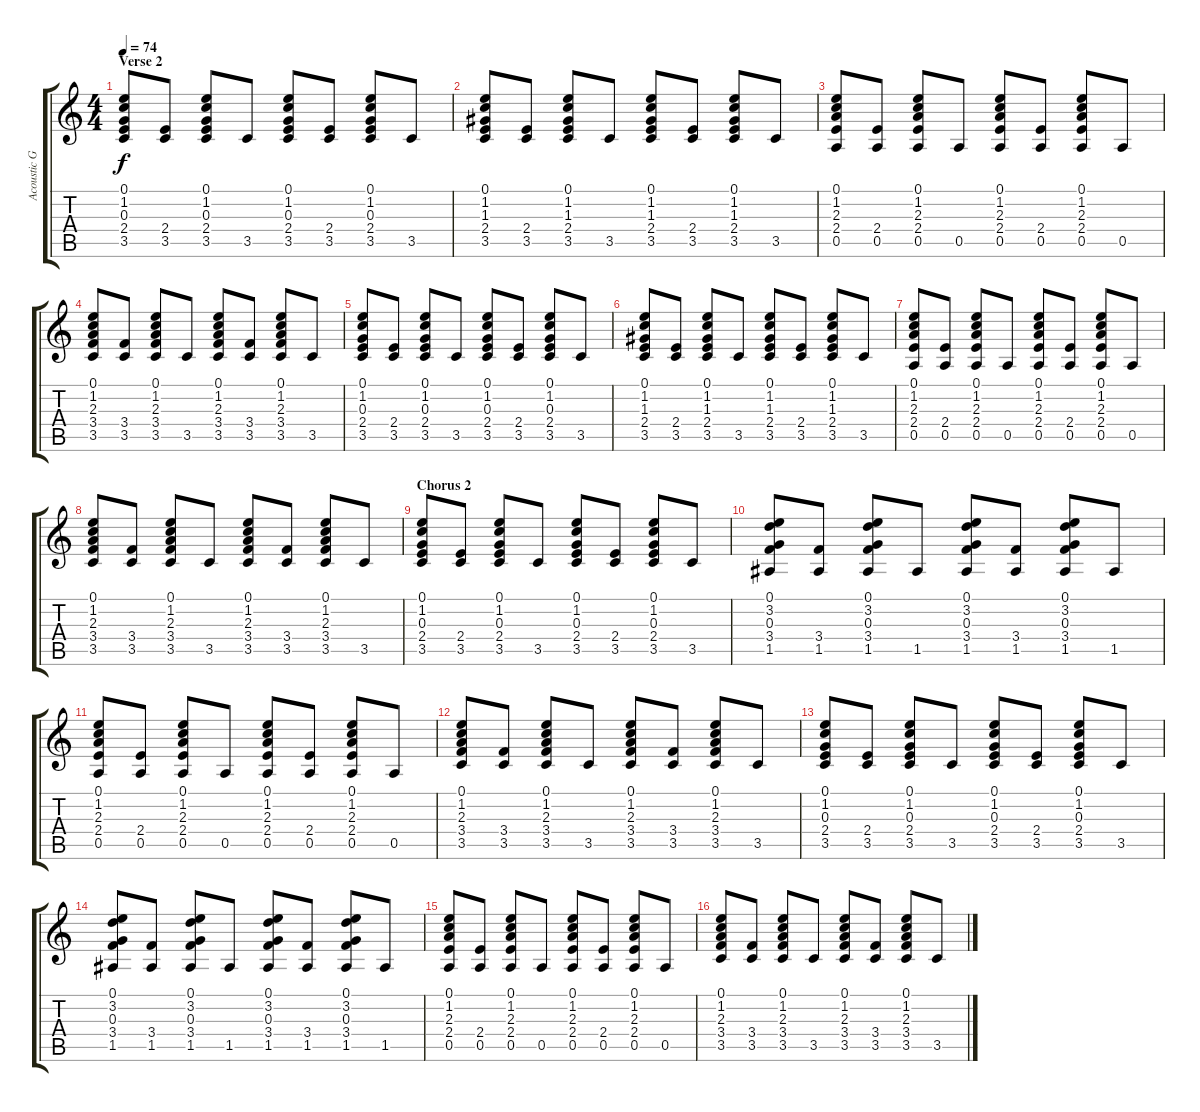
\track ("Acoustic Guitar" "Acoustic G") {instrument acousticguitarsteel}
\staff {score tabs}
\tuning (E4 B3 G3 D3 A2 E2) {hide}
\ts (4 4)
\section ("" "Verse 2")
\tempo 74
\clef g2
\ks c
(0.1 1.2 0.3 2.4 3.5).8{dy f} (2.4 3.5).8 (0.1 1.2 0.3 2.4 3.5).8 3.5.8 (0.1 1.2 0.3 2.4 3.5).8 (2.4 3.5).8 (0.1 1.2 0.3 2.4 3.5).8 3.5.8 |
(0.1 1.2 1.3 2.4 3.5).8 (2.4 3.5).8 (0.1 1.2 1.3 2.4 3.5).8 3.5.8 (0.1 1.2 1.3 2.4 3.5).8 (2.4 3.5).8 (0.1 1.2 1.3 2.4 3.5).8 3.5.8 |
(0.1 1.2 2.3 2.4 0.5).8 (2.4 0.5).8 (0.1 1.2 2.3 2.4 0.5).8 0.5.8 (0.1 1.2 2.3 2.4 0.5).8 (2.4 0.5).8 (0.1 1.2 2.3 2.4 0.5).8 0.5.8 |
(0.1 1.2 2.3 3.4 3.5).8 (3.4 3.5).8 (0.1 1.2 2.3 3.4 3.5).8 3.5.8 (0.1 1.2 2.3 3.4 3.5).8 (3.4 3.5).8 (0.1 1.2 2.3 3.4 3.5).8 3.5.8 |
(0.1 1.2 0.3 2.4 3.5).8 (2.4 3.5).8 (0.1 1.2 0.3 2.4 3.5).8 3.5.8 (0.1 1.2 0.3 2.4 3.5).8 (2.4 3.5).8 (0.1 1.2 0.3 2.4 3.5).8 3.5.8 |
(0.1 1.2 1.3 2.4 3.5).8 (2.4 3.5).8 (0.1 1.2 1.3 2.4 3.5).8 3.5.8 (0.1 1.2 1.3 2.4 3.5).8 (2.4 3.5).8 (0.1 1.2 1.3 2.4 3.5).8 3.5.8 |
(0.1 1.2 2.3 2.4 0.5).8 (2.4 0.5).8 (0.1 1.2 2.3 2.4 0.5).8 0.5.8 (0.1 1.2 2.3 2.4 0.5).8 (2.4 0.5).8 (0.1 1.2 2.3 2.4 0.5).8 0.5.8 |
(0.1 1.2 2.3 3.4 3.5).8 (3.4 3.5).8 (0.1 1.2 2.3 3.4 3.5).8 3.5.8 (0.1 1.2 2.3 3.4 3.5).8 (3.4 3.5).8 (0.1 1.2 2.3 3.4 3.5).8 3.5.8 |
\section ("" "Chorus 2")
(0.1 1.2 0.3 2.4 3.5).8 (2.4 3.5).8 (0.1 1.2 0.3 2.4 3.5).8 3.5.8 (0.1 1.2 0.3 2.4 3.5).8 (2.4 3.5).8 (0.1 1.2 0.3 2.4 3.5).8 3.5.8 |
(0.1 3.2 0.3 3.4 1.5).8 (3.4 1.5).8 (0.1 3.2 0.3 3.4 1.5).8 1.5.8 (0.1 3.2 0.3 3.4 1.5).8 (3.4 1.5).8 (0.1 3.2 0.3 3.4 1.5).8 1.5.8 |
(0.1 1.2 2.3 2.4 0.5).8 (2.4 0.5).8 (0.1 1.2 2.3 2.4 0.5).8 0.5.8 (0.1 1.2 2.3 2.4 0.5).8 (2.4 0.5).8 (0.1 1.2 2.3 2.4 0.5).8 0.5.8 |
(0.1 1.2 2.3 3.4 3.5).8 (3.4 3.5).8 (0.1 1.2 2.3 3.4 3.5).8 3.5.8 (0.1 1.2 2.3 3.4 3.5).8 (3.4 3.5).8 (0.1 1.2 2.3 3.4 3.5).8 3.5.8 |
(0.1 1.2 0.3 2.4 3.5).8 (2.4 3.5).8 (0.1 1.2 0.3 2.4 3.5).8 3.5.8 (0.1 1.2 0.3 2.4 3.5).8 (2.4 3.5).8 (0.1 1.2 0.3 2.4 3.5).8 3.5.8 |
(0.1 3.2 0.3 3.4 1.5).8 (3.4 1.5).8 (0.1 3.2 0.3 3.4 1.5).8 1.5.8 (0.1 3.2 0.3 3.4 1.5).8 (3.4 1.5).8 (0.1 3.2 0.3 3.4 1.5).8 1.5.8 |
(0.1 1.2 2.3 2.4 0.5).8 (2.4 0.5).8 (0.1 1.2 2.3 2.4 0.5).8 0.5.8 (0.1 1.2 2.3 2.4 0.5).8 (2.4 0.5).8 (0.1 1.2 2.3 2.4 0.5).8 0.5.8 |
(0.1 1.2 2.3 3.4 3.5).8 (3.4 3.5).8 (0.1 1.2 2.3 3.4 3.5).8 3.5.8 (0.1 1.2 2.3 3.4 3.5).8 (3.4 3.5).8 (0.1 1.2 2.3 3.4 3.5).8 3.5.8
